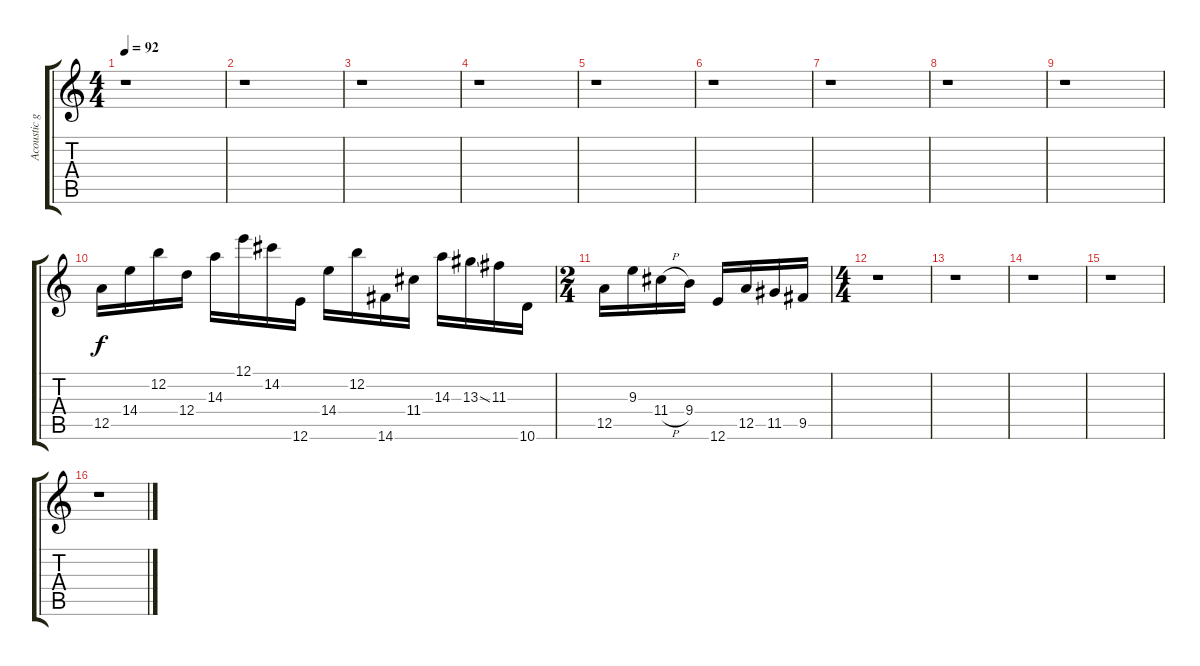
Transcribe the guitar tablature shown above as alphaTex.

\track ("Acoustic guitar" "Acoustic g") {instrument acousticguitarsteel}
\staff {score tabs}
\tuning (E4 B3 G3 D3 A2 E2) {hide}
\ts (4 4)
\tempo 92
\clef g2
\ks c
r.1{dy f} |
r.1 |
r.1 |
r.1 |
r.1 |
r.1 |
r.1 |
r.1 |
r.1 |
12.5.16 14.4.16 12.2.16 12.4.16 14.3.16 12.1.16 14.2.16 12.6.16 14.4.16 12.2.16 14.6.16 11.4.16 14.3.16 13.3{ss}.16 11.3.16 10.6.16 |
\ts (2 4)
12.5.16 9.3.16 11.4{h}.16 9.4.16 12.6.16 12.5.16 11.5.16 9.5.16 |
\ts (4 4)
r.1 |
r.1 |
r.1 |
r.1 |
r.1
